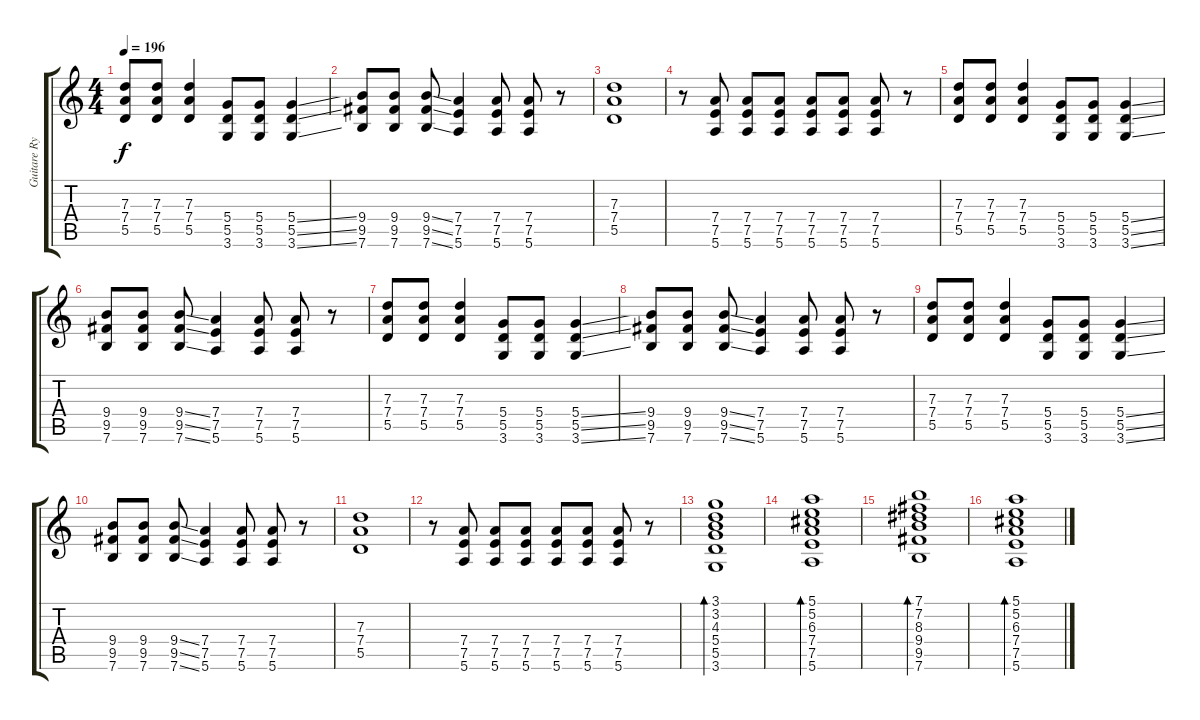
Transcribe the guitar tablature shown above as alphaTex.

\track ("Guitare Rythmique" "Guitare Ry") {instrument distortionguitar}
\staff {score tabs}
\tuning (E4 B3 G3 D3 A2 E2) {hide}
\ts (4 4)
\tempo 196
\clef g2
\ks c
(7.3 7.4 5.5).8{dy f} (7.3 7.4 5.5).8 (7.3 7.4 5.5).4 (5.4 5.5 3.6).8 (5.4 5.5 3.6).8 (5.4{ss} 5.5{ss} 3.6{ss}).4 |
(9.4 9.5 7.6).8 (9.4 9.5 7.6).8 (9.4{ss} 9.5{ss} 7.6{ss}).8 (7.4 7.5 5.6).4 (7.4 7.5 5.6).8 (7.4 7.5 5.6).8 r.8 |
(7.3 7.4 5.5).1 |
r.8 (7.4 7.5 5.6).8 (7.4 7.5 5.6).8 (7.4 7.5 5.6).8 (7.4 7.5 5.6).8 (7.4 7.5 5.6).8 (7.4 7.5 5.6).8 r.8 |
(7.3 7.4 5.5).8 (7.3 7.4 5.5).8 (7.3 7.4 5.5).4 (5.4 5.5 3.6).8 (5.4 5.5 3.6).8 (5.4{ss} 5.5{ss} 3.6{ss}).4 |
(9.4 9.5 7.6).8 (9.4 9.5 7.6).8 (9.4{ss} 9.5{ss} 7.6{ss}).8 (7.4 7.5 5.6).4 (7.4 7.5 5.6).8 (7.4 7.5 5.6).8 r.8 |
(7.3 7.4 5.5).8 (7.3 7.4 5.5).8 (7.3 7.4 5.5).4 (5.4 5.5 3.6).8 (5.4 5.5 3.6).8 (5.4{ss} 5.5{ss} 3.6{ss}).4 |
(9.4 9.5 7.6).8 (9.4 9.5 7.6).8 (9.4{ss} 9.5{ss} 7.6{ss}).8 (7.4 7.5 5.6).4 (7.4 7.5 5.6).8 (7.4 7.5 5.6).8 r.8 |
(7.3 7.4 5.5).8 (7.3 7.4 5.5).8 (7.3 7.4 5.5).4 (5.4 5.5 3.6).8 (5.4 5.5 3.6).8 (5.4{ss} 5.5{ss} 3.6{ss}).4 |
(9.4 9.5 7.6).8 (9.4 9.5 7.6).8 (9.4{ss} 9.5{ss} 7.6{ss}).8 (7.4 7.5 5.6).4 (7.4 7.5 5.6).8 (7.4 7.5 5.6).8 r.8 |
(7.3 7.4 5.5).1 |
r.8 (7.4 7.5 5.6).8 (7.4 7.5 5.6).8 (7.4 7.5 5.6).8 (7.4 7.5 5.6).8 (7.4 7.5 5.6).8 (7.4 7.5 5.6).8 r.8 |
(3.1 3.2 4.3 5.4 5.5 3.6).1{bd 120} |
(5.1 5.2 6.3 7.4 7.5 5.6).1{bd 120} |
(7.1 7.2 8.3 9.4 9.5 7.6).1{bd 120} |
(5.1 5.2 6.3 7.4 7.5 5.6).1{bd 120}
